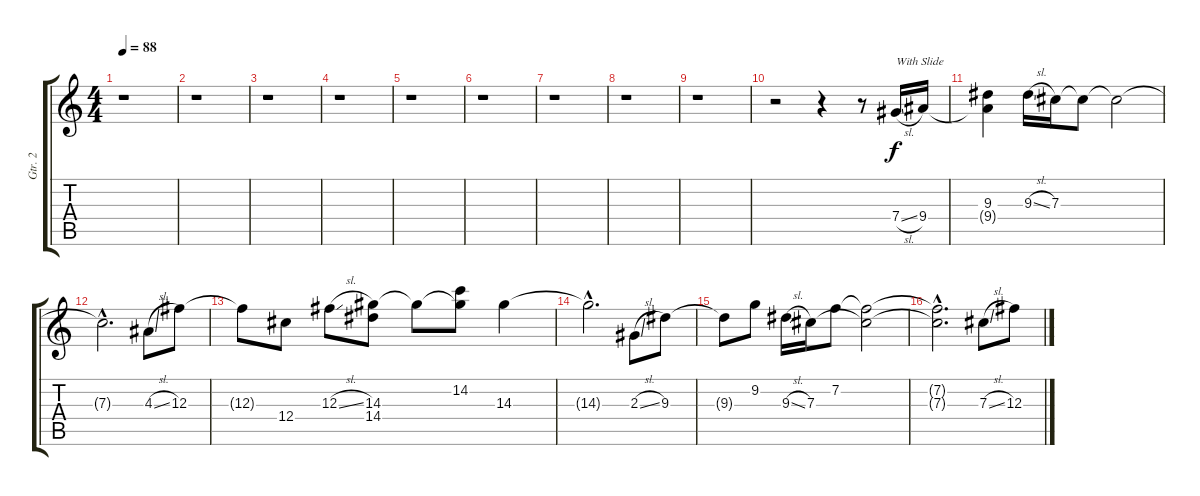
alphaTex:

\track ("Gtr. 2" "Gtr. 2") {instrument distortionguitar}
\staff {score tabs}
\tuning (Eb4 Bb3 Gb3 Db3 Ab2 Eb2) {hide}
\ts (4 4)
\tempo 88
\clef g2
\ks c
r.1{dy f} |
r.1 |
r.1 |
r.1 |
r.1 |
r.1 |
r.1 |
r.1 |
r.1 |
r.2 r.4 r.8 7.4{sl}.16{txt "With Slide"} 9.4.16 |
(9.3 9.4{t}).4 9.3{sl}.16 7.3.16 7.3{t}.8 7.3{t}.2 |
7.3{hac t}.2{d} 4.3{sl}.8 12.3.8 |
12.3{t}.8 12.4.8 12.3{sl}.8 (14.3 14.4).8 14.3{t}.8 (14.2 14.3{t}).8 14.3.4 |
14.3{hac t}.2{d} 2.3{sl}.8 9.3.8 |
9.3{t}.8 9.2.8 9.3{sl}.16 7.3.16 7.2.8 (7.2{t} 7.3{t}).2 |
(7.2{hac t} 7.3{hac t}).2{d} 7.3{sl}.8 12.3.8
